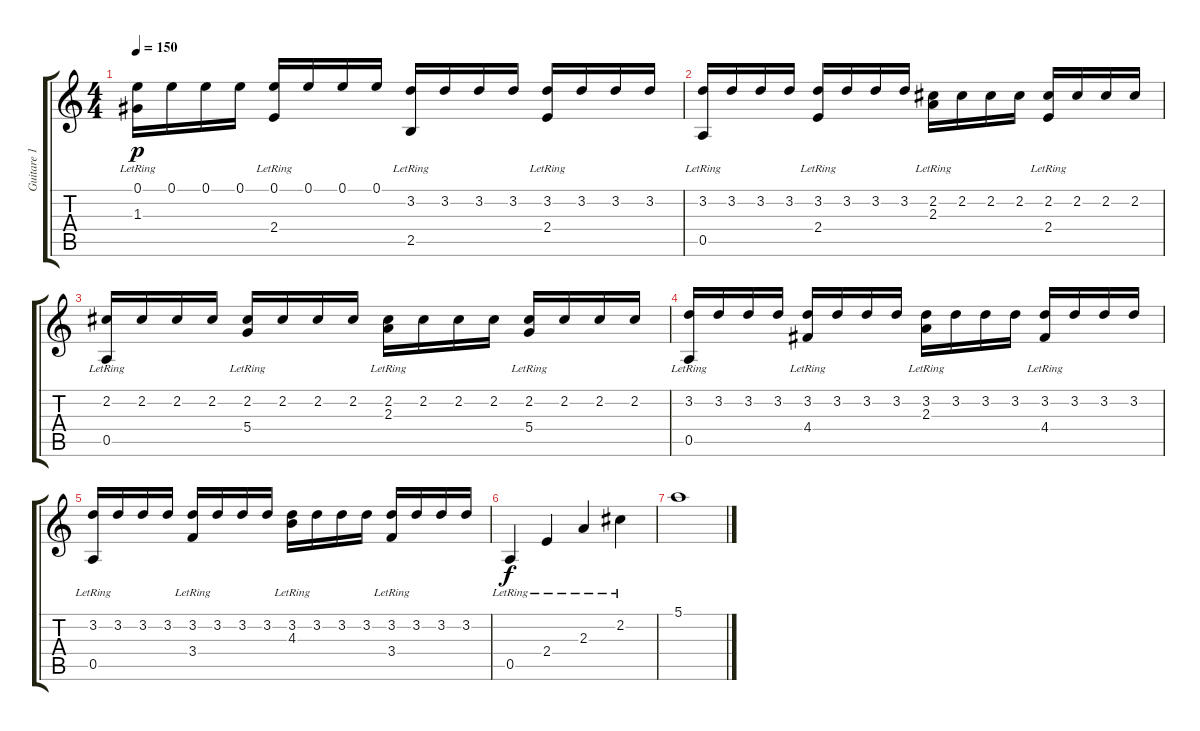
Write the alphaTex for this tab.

\track ("Guitare 1" "Guitare 1") {instrument acousticguitarnylon}
\staff {score tabs}
\tuning (E4 B3 G3 D3 A2 E2) {hide}
\ts (4 4)
\tempo 150
\clef g2
\ks c
(0.1 1.3{lr}).16{dy p} 0.1.16 0.1.16 0.1.16 (0.1 2.4{lr}).16 0.1.16 0.1.16 0.1.16 (3.2 2.5{lr}).16 3.2.16 3.2.16 3.2.16 (3.2 2.4{lr}).16 3.2.16 3.2.16 3.2.16 |
(3.2 0.5{lr}).16 3.2.16 3.2.16 3.2.16 (3.2 2.4{lr}).16 3.2.16 3.2.16 3.2.16 (2.2 2.3{lr}).16 2.2.16 2.2.16 2.2.16 (2.2 2.4{lr}).16 2.2.16 2.2.16 2.2.16 |
(2.2 0.5{lr}).16 2.2.16 2.2.16 2.2.16 (2.2 5.4{lr}).16 2.2.16 2.2.16 2.2.16 (2.2 2.3{lr}).16 2.2.16 2.2.16 2.2.16 (2.2 5.4{lr}).16 2.2.16 2.2.16 2.2.16 |
(3.2 0.5{lr}).16 3.2.16 3.2.16 3.2.16 (3.2 4.4{lr}).16 3.2.16 3.2.16 3.2.16 (3.2 2.3{lr}).16 3.2.16 3.2.16 3.2.16 (3.2 4.4{lr}).16 3.2.16 3.2.16 3.2.16 |
(3.2 0.5{lr}).16 3.2.16 3.2.16 3.2.16 (3.2 3.4{lr}).16 3.2.16 3.2.16 3.2.16 (3.2 4.3{lr}).16 3.2.16 3.2.16 3.2.16 (3.2 3.4{lr}).16 3.2.16 3.2.16 3.2.16 |
0.5{lr}.4{dy f} 2.4{lr}.4 2.3{lr}.4 2.2{lr}.4 |
5.1.1
